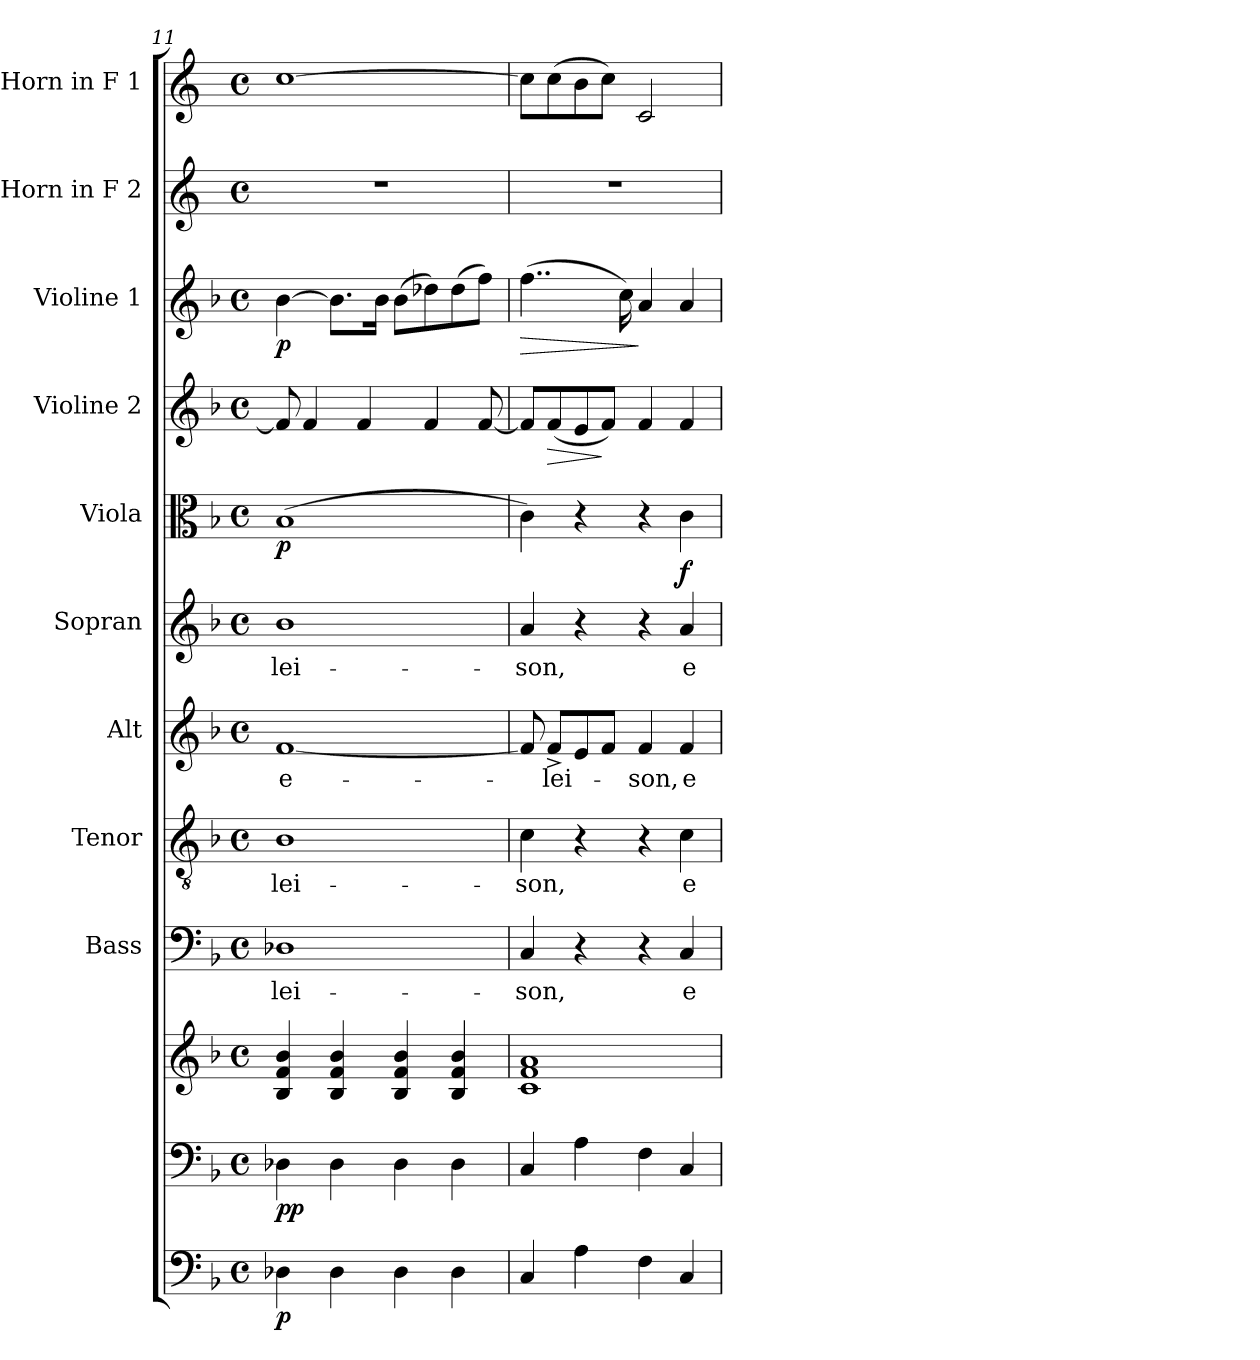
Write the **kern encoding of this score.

**kern	**dynam	**kern	**kern	**dynam	**kern	**text	**kern	**text	**kern	**text	**kern	**text	**dynam	**kern	**dynam	**kern	**dynam	**kern	**dynam	**kern	**kern
*part11	*part11	*part10	*part10	*part10	*part9	*part9	*part8	*part8	*part7	*part7	*part6	*part6	*part6	*part5	*part5	*part4	*part4	*part3	*part3	*part2	*part1
*staff12	*staff12	*staff11	*staff10	*staff10/11	*staff9	*staff9	*staff8	*staff8	*staff7	*staff7	*staff6	*staff6	*staff6	*staff5	*staff5	*staff4	*staff4	*staff3	*staff3	*staff2	*staff1
*	*	*	*	*	*I"Bass	*	*I"Tenor	*	*I"Alt	*	*I"Sopran	*	*	*I"Viola	*	*I"Violine 2	*	*I"Violine 1	*	*I"Horn in F 2	*I"Horn in F 1
*	*	*	*	*	*I'B.	*	*I'T.	*	*I'A.	*	*I'S.	*	*	*I'Vla.	*	*I'Vl. 2	*	*I'Vl. 1	*	*	*
!!LO:PB:g=z
*clefF4	*	*clefF4	*clefG2	*	*clefF4	*	*clefGv2	*	*clefG2	*	*clefG2	*	*	*clefC3	*	*clefG2	*	*clefG2	*	*clefG2	*clefG2
*ITrd7c12	*	*	*	*	*	*	*	*	*	*	*	*	*	*	*	*	*	*	*	*ITrd4c7	*ITrd4c7
*k[b-]	*	*k[b-]	*k[b-]	*	*k[b-]	*	*k[b-]	*	*k[b-]	*	*k[b-]	*	*	*k[b-]	*	*k[b-]	*	*k[b-]	*	*k[b-]	*k[b-]
*F:	*	*F:	*F:	*	*F:	*	*F:	*	*F:	*	*F:	*	*	*F:	*	*F:	*	*F:	*	*F:	*F:
*M4/4	*	*M4/4	*M4/4	*	*M4/4	*	*M4/4	*	*M4/4	*	*M4/4	*	*	*M4/4	*	*M4/4	*	*M4/4	*	*M4/4	*M4/4
*met(c)	*	*met(c)	*met(c)	*	*met(c)	*	*met(c)	*	*met(c)	*	*met(c)	*	*	*met(c)	*	*met(c)	*	*met(c)	*	*met(c)	*met(c)
=11	=11	=11	=11	=11	=11	=11	=11	=11	=11	=11	=11	=11	=11	=11	=11	=11	=11	=11	=11	=11	=11
!	!LO:DY:b	!	!	!LO:DY:b=2	!	!LO:LY:b	!	!LO:LY:b	!	!LO:LY:b	!	!LO:LY:b	!	!	!	!	!	!	!	!	!
!	!	!	!	!LO:DY:n=1:b	!	!	!	!	!	!	!	!	!	!	!LO:DY:b	!	!	!	!LO:DY:b	!	!
4DD-X\	p	4D-X\	4B-/ 4f/ 4b-/	p p	1D-X	-lei-	1B-	-lei-	[1f	e-	1b-	-lei-	.	(>1B-	p	8f/]	.	[4b-\	p	1r	[1f
.	.	.	.	.	.	.	.	.	.	.	.	.	.	.	.	4f/	.	.	.	.	.
4DD-\	.	4D-\	4B-/ 4f/ 4b-/	.	.	.	.	.	.	.	.	.	.	.	.	.	.	8.b-\L]	.	.	.
.	.	.	.	.	.	.	.	.	.	.	.	.	.	.	.	4f/	.	.	.	.	.
.	.	.	.	.	.	.	.	.	.	.	.	.	.	.	.	.	.	16b-\Jk	.	.	.
4DD-\	.	4D-\	4B-/ 4f/ 4b-/	.	.	.	.	.	.	.	.	.	.	.	.	.	.	(>8b-\L	.	.	.
.	.	.	.	.	.	.	.	.	.	.	.	.	.	.	.	4f/	.	8dd-X\)	.	.	.
4DD-\	.	4D-\	4B-/ 4f/ 4b-/	.	.	.	.	.	.	.	.	.	.	.	.	.	.	(>8dd-\	.	.	.
.	.	.	.	.	.	.	.	.	.	.	.	.	.	.	.	[8f/	.	8ff\J)	.	.	.
=12	=12	=12	=12	=12	=12	=12	=12	=12	=12	=12	=12	=12	=12	=12	=12	=12	=12	=12	=12	=12	=12
!	!	!	!	!	!	!LO:LY:b	!	!LO:LY:b	!	!	!	!LO:LY:b	!	!	!	!	!	!	!LO:HP:b	!	!
4CC/	.	4C/	1c 1f 1a	.	4C/	-son,	4c\	-son,	8f/]	.	4a/	-son,	.	4c\)	.	8f/L]	.	(>4..ff\	>	1r	8f\L]
!	!	!	!	!	!	!	!	!	!	!LO:LY:b	!	!	!	!	!	!	!LO:HP:b	!	!	!	!
.	.	.	.	.	.	.	.	.	8f^>/L	-lei-	.	.	.	.	.	(<8f/	>	.	.	.	(>8f\
4AA\	.	4A\	.	.	4r	.	4r	.	8e/	.	4r	.	.	4r	.	8e/	.	.	.	.	8e\
.	.	.	.	.	.	.	.	.	8f/J	.	.	.	.	.	.	8f/J)	]	.	.	.	8f\J)
.	.	.	.	.	.	.	.	.	.	.	.	.	.	.	.	.	.	16cc\)	.	.	.
!	!	!	!	!	!	!	!	!	!	!LO:LY:b	!	!	!	!	!	!	!	!	!	!	!
4FF\	.	4F\	.	.	4r	.	4r	.	4f/	-son,	4r	.	.	4r	.	4f/	.	4a/	]	.	2F/
!	!	!	!	!	!	!LO:LY:b	!	!LO:LY:b	!	!LO:LY:b	!	!LO:LY:b	!LO:DY:a	!	!	!	!	!	!	!	!
4CC/	.	4C/	.	.	4C/	e-	4c\	e-	4f/	e-	4a/	e-	f	4c\	.	4f/	.	4a/	.	.	.
=	=	=	=	=	=	=	=	=	=	=	=	=	=	=	=	=	=	=	=	=	=
*-	*-	*-	*-	*-	*-	*-	*-	*-	*-	*-	*-	*-	*-	*-	*-	*-	*-	*-	*-	*-	*-
